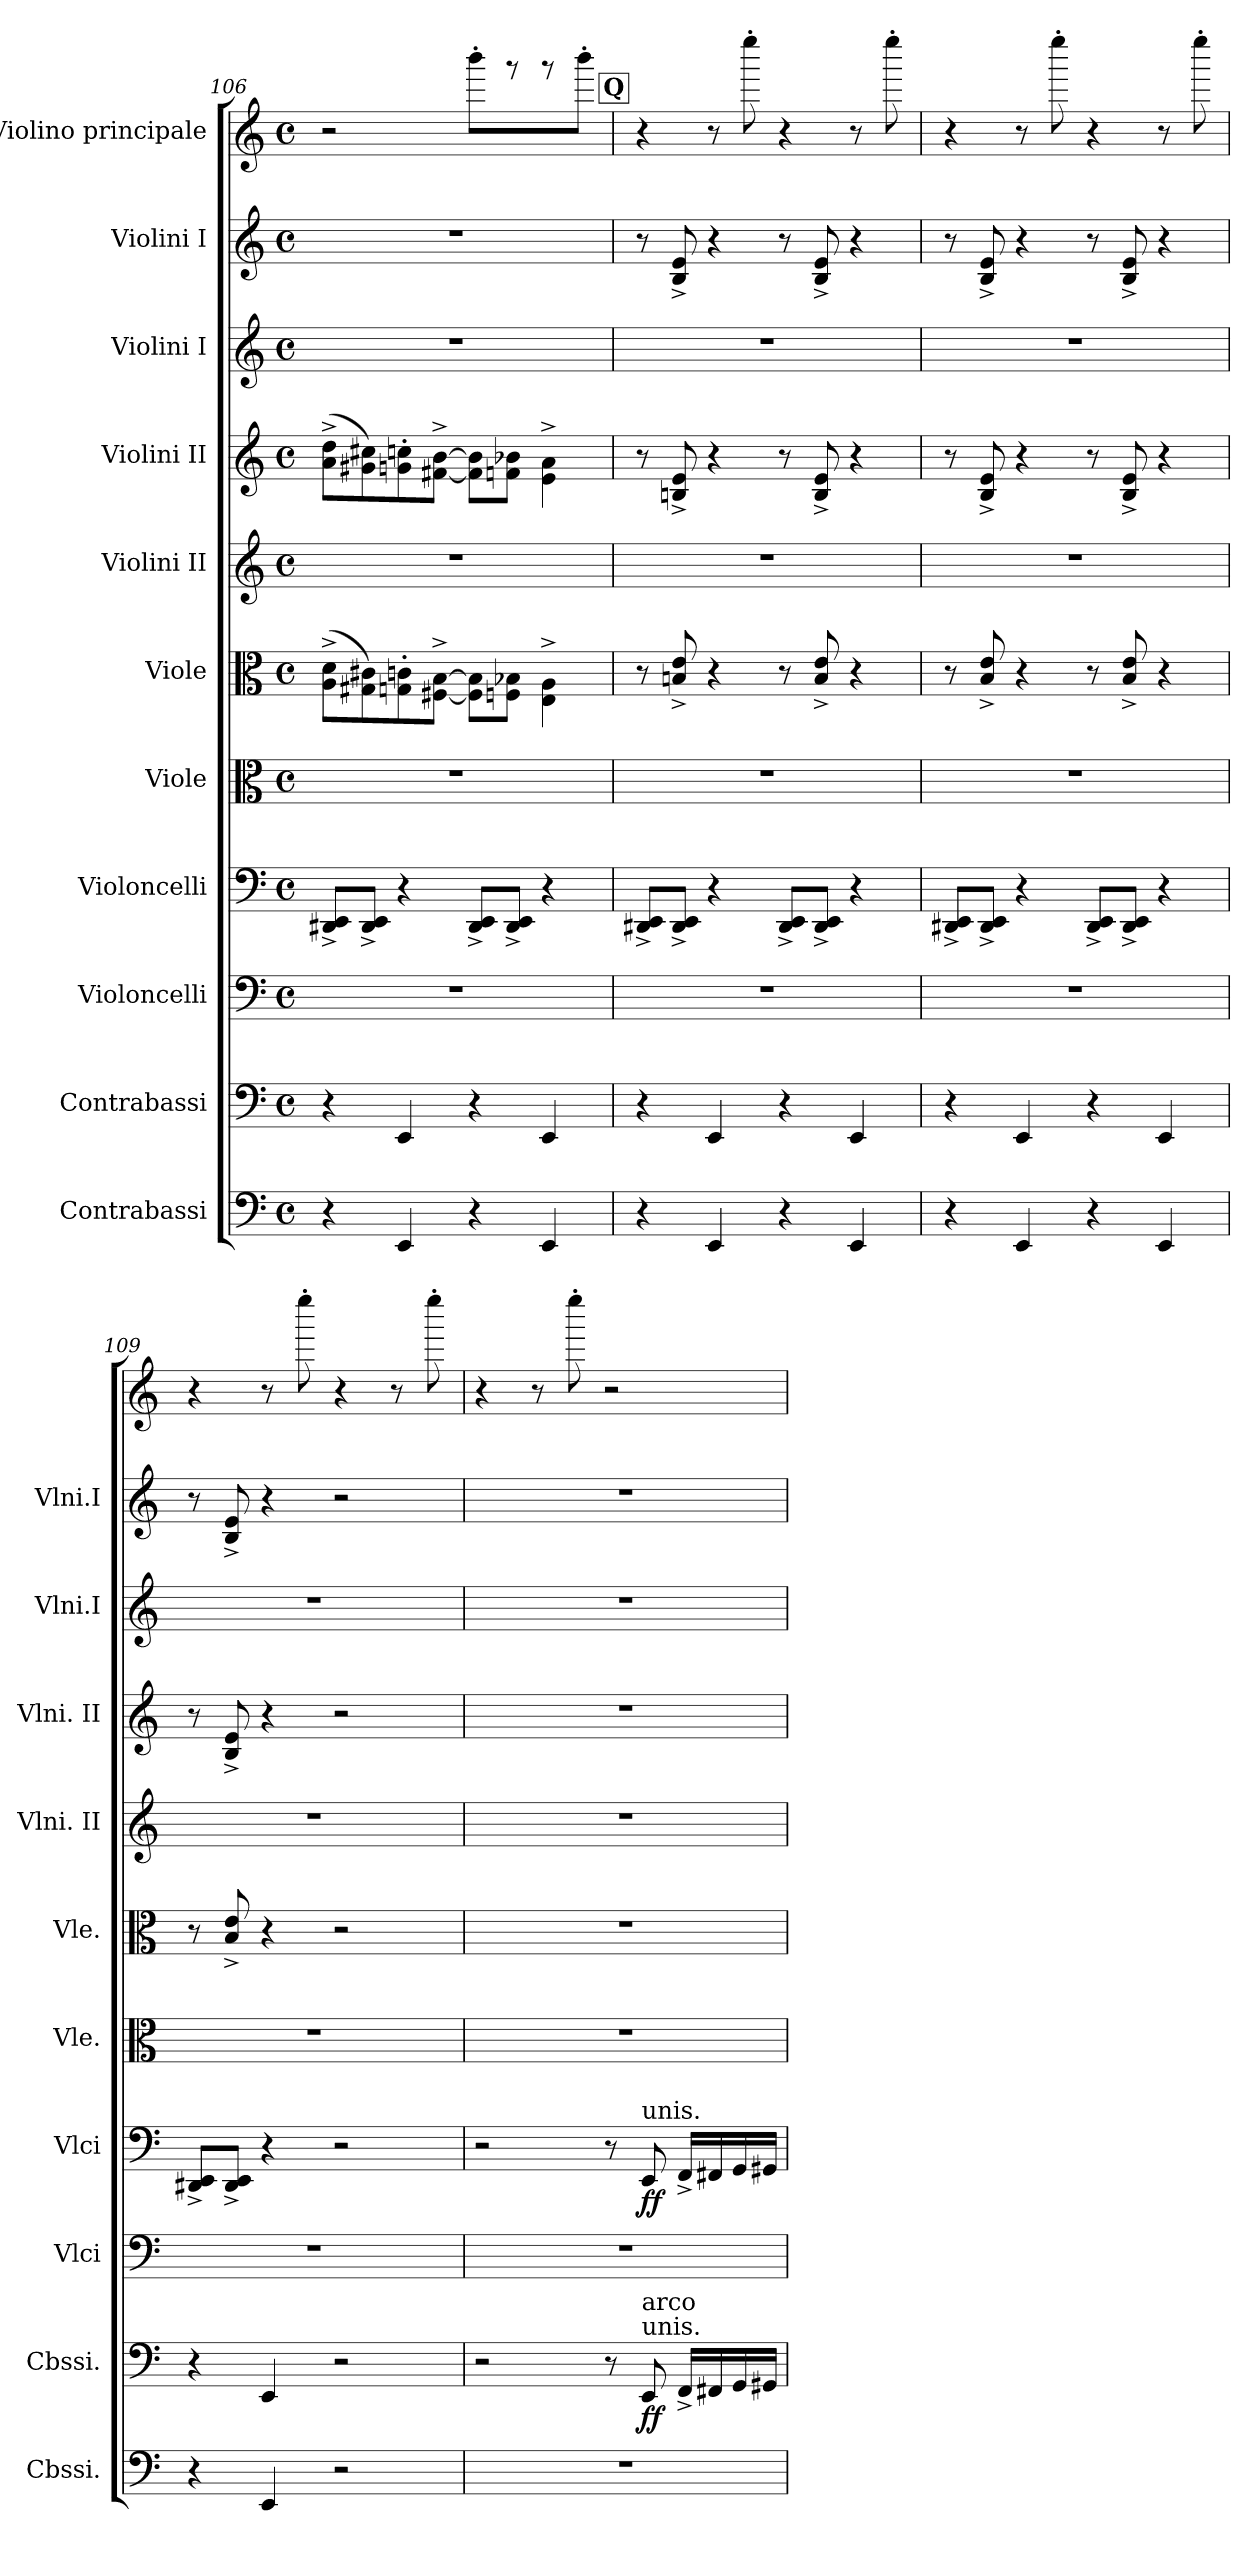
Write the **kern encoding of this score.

**kern	**kern	**dynam	**kern	**kern	**dynam	**kern	**kern	**kern	**kern	**kern	**kern	**kern
*part11	*part10	*part10	*part9	*part8	*part8	*part7	*part6	*part5	*part4	*part3	*part2	*part1
*staff11	*staff10	*staff10	*staff9	*staff8	*staff8	*staff7	*staff6	*staff5	*staff4	*staff3	*staff2	*staff1
*I"Contrabassi	*I"Contrabassi	*	*I"Violoncelli	*I"Violoncelli	*	*I"Viole	*I"Viole	*I"Violini II	*I"Violini II	*I"Violini I	*I"Violini I	*I"Violino principale
*I'Cbssi.	*I'Cbssi.	*	*I'Vlci	*I'Vlci	*	*I'Vle.	*I'Vle.	*I'Vlni. II	*I'Vlni. II	*I'Vlni.I	*I'Vlni.I	*
*clefF4	*clefF4	*	*clefF4	*clefF4	*	*clefC3	*clefC3	*clefG2	*clefG2	*clefG2	*clefG2	*clefG2
*ITrd7c12	*ITrd7c12	*	*	*	*	*	*	*	*	*	*	*
*k[]	*k[]	*	*k[]	*k[]	*	*k[]	*k[]	*k[]	*k[]	*k[]	*k[]	*k[]
*M4/4	*M4/4	*	*M4/4	*M4/4	*	*M4/4	*M4/4	*M4/4	*M4/4	*M4/4	*M4/4	*M4/4
*met(c)	*met(c)	*	*met(c)	*met(c)	*	*met(c)	*met(c)	*met(c)	*met(c)	*met(c)	*met(c)	*met(c)
=106	=106	=106	=106	=106	=106	=106	=106	=106	=106	=106	=106	=106
4r	4r	.	1r	8DD#X/^ 8EE/^L	.	1r	(>8A\^ 8d\^L	1r	(>8a\^ 8dd\^L	1r	1r	2r
.	.	.	.	8DD#/^ 8EE/^J	.	.	8G#X\ 8c#X\)	.	8g#X\ 8cc#X\)	.	.	.
4EEE/	4EEE/	.	.	4r	.	.	8Gn\' 8cn\'	.	8gn\' 8ccn\'	.	.	.
.	.	.	.	.	.	.	[8F#X\^ [8B\^J	.	[8f#X\^ [8b\^J	.	.	.
4r	4r	.	.	8DD#/^ 8EE/^L	.	.	8F#\] 8B\]L	.	8f#\] 8b\]L	.	.	8bbb'\L
.	.	.	.	8DD#/^ 8EE/^J	.	.	8Fn\ 8B-X\J	.	8fn\ 8b-X\J	.	.	8r
4EEE/	4EEE/	.	.	4r	.	.	4E\^ 4A\^	.	4e\^ 4a\^	.	.	8r
.	.	.	.	.	.	.	.	.	.	.	.	8bbb'\J
!!LO:PB:g=z
!!LO:REH:place=s1:a:B:fs=14:t=Q
=107	=107	=107	=107	=107	=107	=107	=107	=107	=107	=107	=107	=107
4r	4r	.	1r	8DD#X/^ 8EE/^L	.	1r	8r	1r	8r	1r	8r	4r
.	.	.	.	8DD#/^ 8EE/^J	.	.	8Bn/^ 8e/^	.	8Bn/^ 8e/^	.	8B/^ 8e/^	.
4EEE/	4EEE/	.	.	4r	.	.	4r	.	4r	.	4r	8r
.	.	.	.	.	.	.	.	.	.	.	.	8eeee'\
4r	4r	.	.	8DD#/^ 8EE/^L	.	.	8r	.	8r	.	8r	4r
.	.	.	.	8DD#/^ 8EE/^J	.	.	8B/^ 8e/^	.	8B/^ 8e/^	.	8B/^ 8e/^	.
4EEE/	4EEE/	.	.	4r	.	.	4r	.	4r	.	4r	8r
.	.	.	.	.	.	.	.	.	.	.	.	8eeee'\
=108	=108	=108	=108	=108	=108	=108	=108	=108	=108	=108	=108	=108
4r	4r	.	1r	8DD#X/^ 8EE/^L	.	1r	8r	1r	8r	1r	8r	4r
.	.	.	.	8DD#/^ 8EE/^J	.	.	8B/^ 8e/^	.	8B/^ 8e/^	.	8B/^ 8e/^	.
4EEE/	4EEE/	.	.	4r	.	.	4r	.	4r	.	4r	8r
.	.	.	.	.	.	.	.	.	.	.	.	8eeee'\
4r	4r	.	.	8DD#/^ 8EE/^L	.	.	8r	.	8r	.	8r	4r
.	.	.	.	8DD#/^ 8EE/^J	.	.	8B/^ 8e/^	.	8B/^ 8e/^	.	8B/^ 8e/^	.
4EEE/	4EEE/	.	.	4r	.	.	4r	.	4r	.	4r	8r
.	.	.	.	.	.	.	.	.	.	.	.	8eeee'\
=109	=109	=109	=109	=109	=109	=109	=109	=109	=109	=109	=109	=109
4r	4r	.	1r	8DD#X/^ 8EE/^L	.	1r	8r	1r	8r	1r	8r	4r
.	.	.	.	8DD#/^ 8EE/^J	.	.	8B/^ 8e/^	.	8B/^ 8e/^	.	8B/^ 8e/^	.
4EEE/	4EEE/	.	.	4r	.	.	4r	.	4r	.	4r	8r
.	.	.	.	.	.	.	.	.	.	.	.	8eeee'\
2r	2r	.	.	2r	.	.	2r	.	2r	.	2r	4r
.	.	.	.	.	.	.	.	.	.	.	.	8r
.	.	.	.	.	.	.	.	.	.	.	.	8eeee'\
=110	=110	=110	=110	=110	=110	=110	=110	=110	=110	=110	=110	=110
1r	2r	.	1r	2r	.	1r	1r	1r	1r	1r	1r	4r
.	.	.	.	.	.	.	.	.	.	.	.	8r
.	.	.	.	.	.	.	.	.	.	.	.	8eeee'\
.	8r	.	.	8r	.	.	.	.	.	.	.	2r
!	!	!	!	!LO:TX:a:t=unis.	!	!	!	!	!	!	!	!
!	!LO:TX:a:t=unis.	!	!	!	!	!	!	!	!	!	!	!
!	!LO:TX:a:t=arco	!	!	!	!	!	!	!	!	!	!	!
!	!	!LO:DY:b	!	!	!LO:DY:b	!	!	!	!	!	!	!
.	8EEE/	ff	.	8EE/	ff	.	.	.	.	.	.	.
.	16FFF^/LL	.	.	16FF^/LL	.	.	.	.	.	.	.	.
.	16FFF#X/	.	.	16FF#X/	.	.	.	.	.	.	.	.
.	16GGG/	.	.	16GG/	.	.	.	.	.	.	.	.
.	16GGG#X/JJ	.	.	16GG#X/JJ	.	.	.	.	.	.	.	.
=	=	=	=	=	=	=	=	=	=	=	=	=
*-	*-	*-	*-	*-	*-	*-	*-	*-	*-	*-	*-	*-
